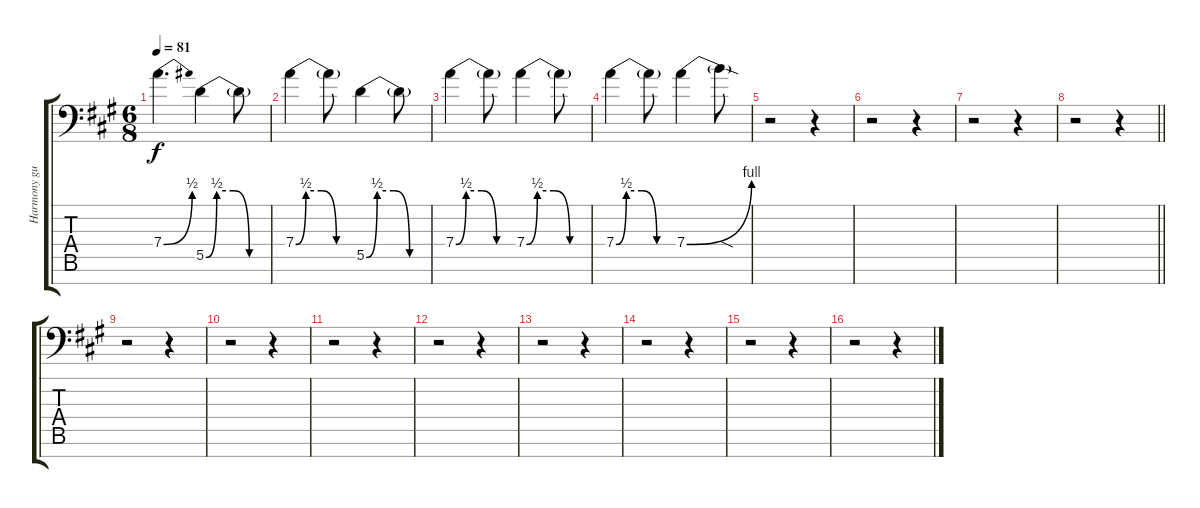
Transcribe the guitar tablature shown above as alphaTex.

\track ("Harmony guitar" "Harmony gu") {instrument overdrivenguitar}
\staff {score tabs}
\tuning (E4 B3 G3 D3 A2 E2 A1) {hide}
\ts (6 8)
\tempo 81
\clef f4
\ks a
7.4{be (bend 0 0 60 2)}.4{d dy f} 5.5{be (custom 0 0 10 2 25 2 40 0 60 0)}.4 5.5{t}.8 |
7.4{be (custom 0 0 10 2 25 2 40 0 60 0)}.4 7.4{t}.8 5.5{be (custom 0 0 10 2 25 2 40 0 60 0)}.4 5.5{t}.8 |
7.4{be (custom 0 0 10 2 25 2 40 0 60 0)}.4 7.4{t}.8 7.4{be (custom 0 0 10 2 25 2 40 0 60 0)}.4 7.4{t}.8 |
7.4{be (custom 0 0 10 2 25 2 40 0 60 0)}.4 7.4{t}.8 7.4{be (bend 0 0 60 4)}.4 7.4{sod t}.8 |
r.2 r.4 |
r.2 r.4 |
r.2 r.4 |
\barLineRight lightlight
r.2 r.4 |
r.2 r.4 |
r.2 r.4 |
r.2 r.4 |
r.2 r.4 |
r.2 r.4 |
r.2 r.4 |
r.2 r.4 |
r.2 r.4
